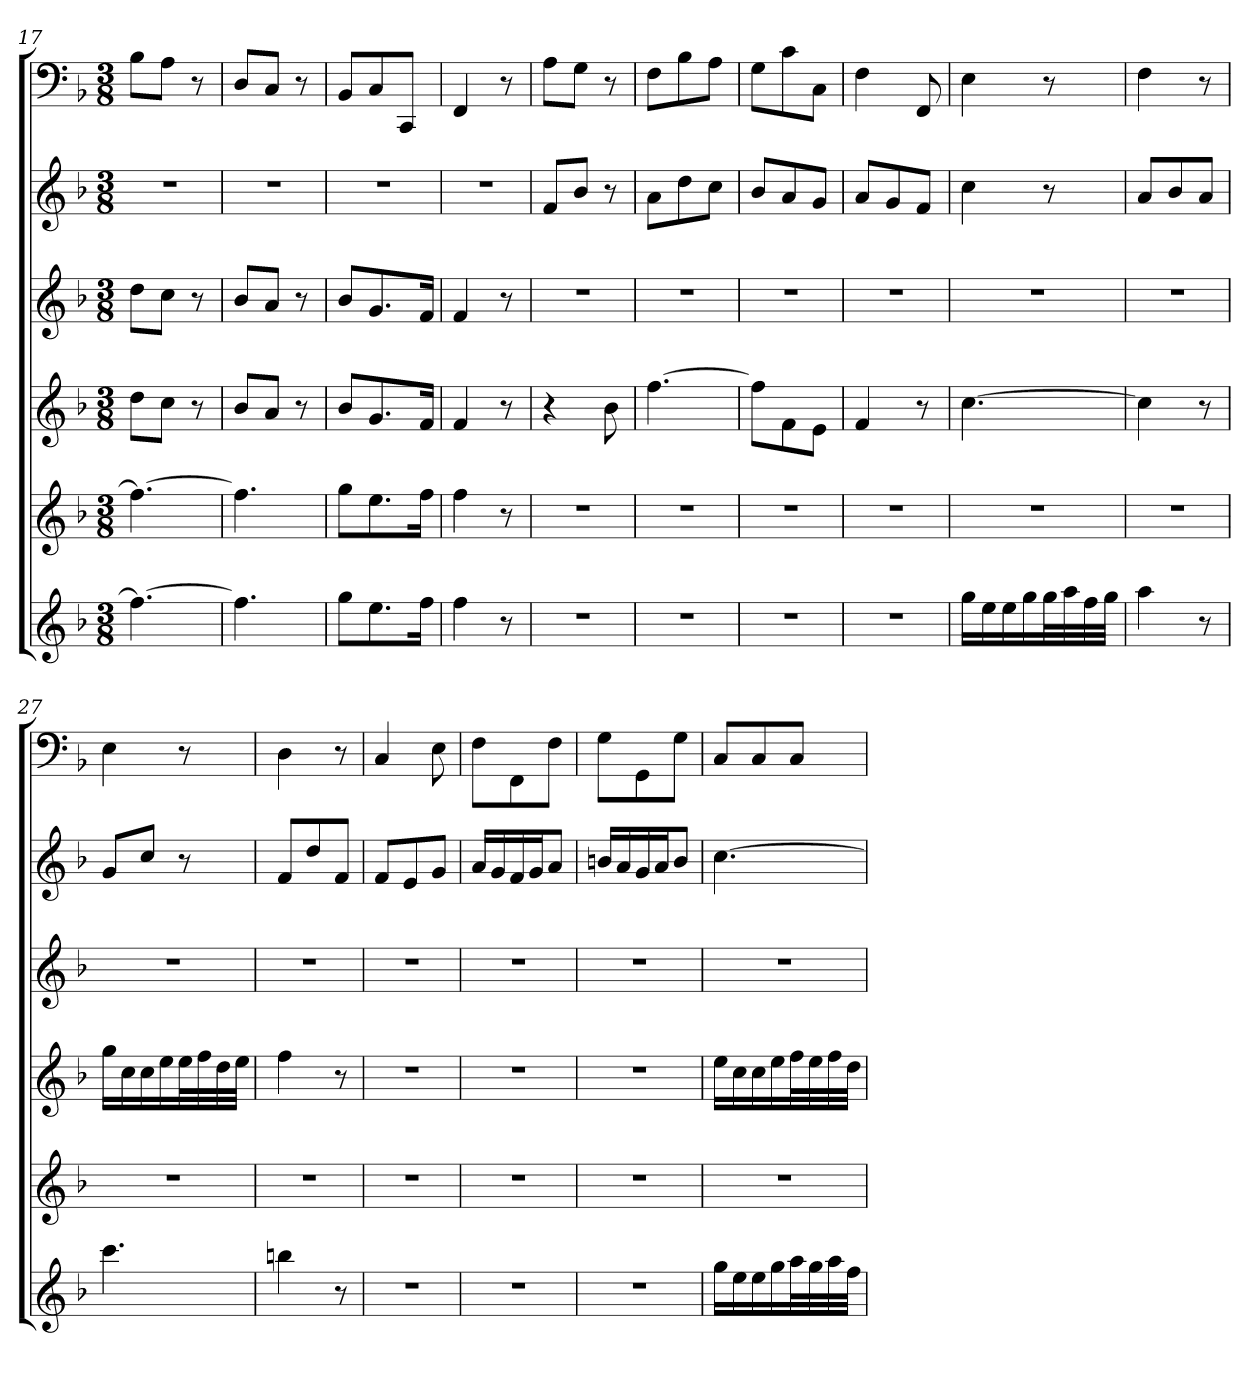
**kern	**kern	**kern	**kern	**kern	**kern
*part6	*part5	*part4	*part3	*part2	*part1
*staff6	*staff5	*staff4	*staff3	*staff2	*staff1
*	*	*	*	*	*clefF4
*k[b-]	*k[b-]	*k[b-]	*k[b-]	*k[b-]	*k[b-]
*F:	*F:	*F:	*F:	*F:	*F:
*M3/8	*M3/8	*M3/8	*M3/8	*M3/8	*M3/8
=17	=17	=17	=17	=17	=17
4.ff_	4.ff_	8ddL	8ddL	4.r	8B-\L
.	.	8ccJ	8ccJ	.	8A\J
.	.	8r	8r	.	8r
=18	=18	=18	=18	=18	=18
4.ff]	4.ff]	8b-L	8b-L	4.r	8D/L
.	.	8aJ	8aJ	.	8C/J
.	.	8r	8r	.	8r
=19	=19	=19	=19	=19	=19
8ggL	8ggL	8b-L	8b-L	4.r	8BB-/L
8.ee	8.ee	8.g	8.g	.	8C/
.	.	.	.	.	8CC/J
16ffJk	16ffJk	16fJk	16fJk	.	.
=20	=20	=20	=20	=20	=20
4ff	4ff	4f	4f	4.r	4FF
8r	8r	8r	8r	.	8r
=21	=21	=21	=21	=21	=21
4.r	4.r	4r	4.r	8fL	8A\L
.	.	.	.	8b-J	8G\J
.	.	8b-	.	8r	8r
=22	=22	=22	=22	=22	=22
4.r	4.r	[4.ff	4.r	8aL	8F\L
.	.	.	.	8dd	8B-\
.	.	.	.	8ccJ	8A\J
=23	=23	=23	=23	=23	=23
4.r	4.r	8ffL]	4.r	8b-L	8G\L
.	.	8f	.	8a	8c\
.	.	8eJ	.	8gJ	8C\J
=24	=24	=24	=24	=24	=24
4.r	4.r	4f	4.r	8aL	4F
.	.	.	.	8g	.
.	.	8r	.	8fJ	8FF
=25	=25	=25	=25	=25	=25
16ggLL	4.r	[4.cc	4.r	4cc	4E
16ee	.	.	.	.	.
16ee	.	.	.	.	.
16gg	.	.	.	.	.
32ggL	.	.	.	8r	8r
32aa	.	.	.	.	.
32ff	.	.	.	.	.
32ggJJJ	.	.	.	.	.
=26	=26	=26	=26	=26	=26
4aa	4.r	4cc]	4.r	8aL	4F
.	.	.	.	8b-	.
8r	.	8r	.	8aJ	8r
=27	=27	=27	=27	=27	=27
4.ccc	4.r	16ggLL	4.r	8gL	4E
.	.	16cc	.	.	.
.	.	16cc	.	8ccJ	.
.	.	16ee	.	.	.
.	.	32eeL	.	8r	8r
.	.	32ff	.	.	.
.	.	32dd	.	.	.
.	.	32eeJJJ	.	.	.
=28	=28	=28	=28	=28	=28
4bbn	4.r	4ff	4.r	8fL	4D
.	.	.	.	8dd	.
8r	.	8r	.	8fJ	8r
=29	=29	=29	=29	=29	=29
4.r	4.r	4.r	4.r	8fL	4C
.	.	.	.	8e	.
.	.	.	.	8gJ	8E
=30	=30	=30	=30	=30	=30
4.r	4.r	4.r	4.r	16aLL	8F\L
.	.	.	.	16g	.
.	.	.	.	16f	8FF\
.	.	.	.	16gJ	.
.	.	.	.	8aJ	8F\J
=31	=31	=31	=31	=31	=31
4.r	4.r	4.r	4.r	16bnLL	8G\L
.	.	.	.	16a	.
.	.	.	.	16g	8GG\
.	.	.	.	16aJ	.
.	.	.	.	8bJ	8G\J
=32	=32	=32	=32	=32	=32
16ggLL	4.r	16eeLL	4.r	[4.cc	8C/L
16ee	.	16cc	.	.	.
16ee	.	16cc	.	.	8C/
16gg	.	16ee	.	.	.
32aaL	.	32ffL	.	.	8C/J
32gg	.	32ee	.	.	.
32aa	.	32ff	.	.	.
32ffJJJ	.	32ddJJJ	.	.	.
=	=	=	=	=	=
*-	*-	*-	*-	*-	*-
